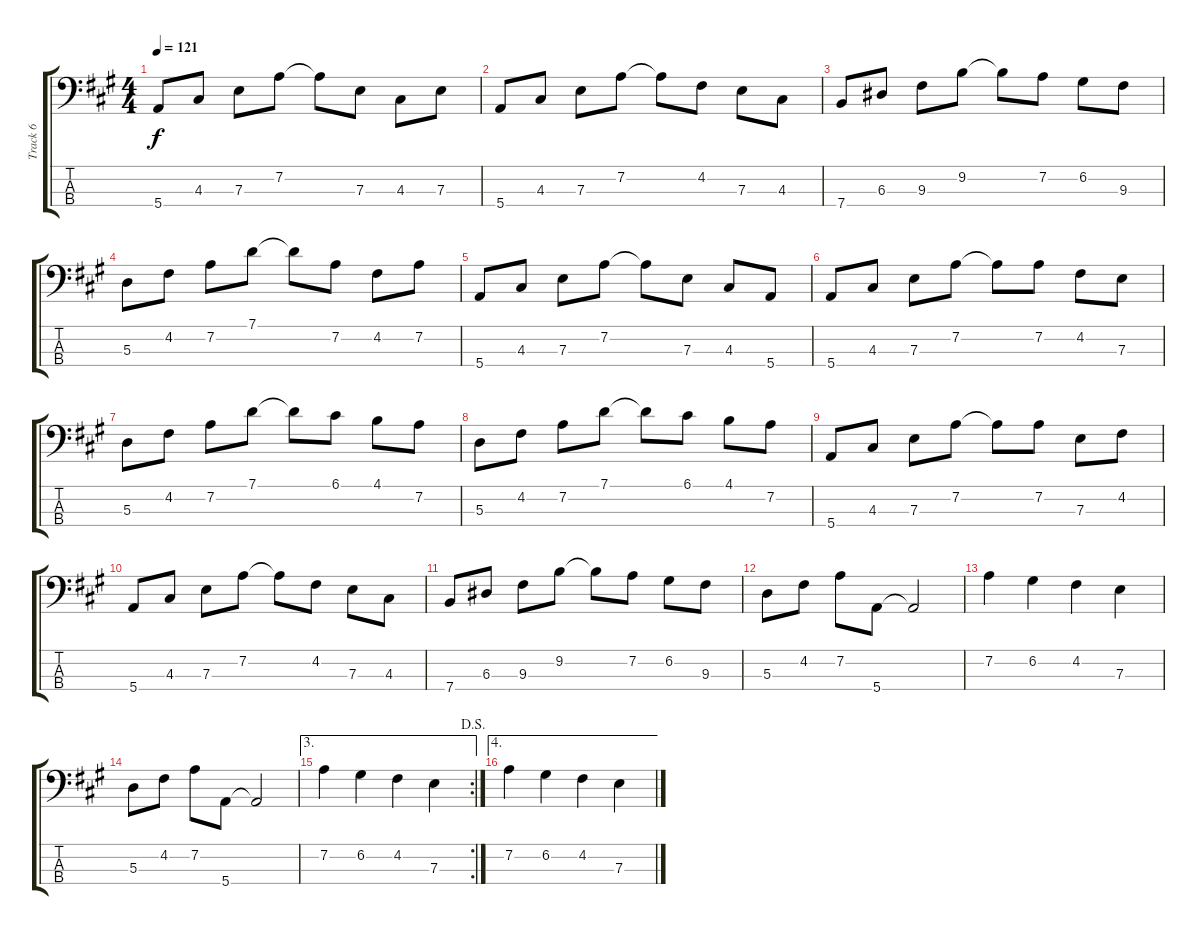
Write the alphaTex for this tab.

\track ("Track 6" "Track 6") {instrument electricbassfinger}
\staff {score tabs}
\tuning (G2 D2 A1 E1) {hide}
\ts (4 4)
\tempo 121
\clef f4
\ks a
5.4.8{dy f} 4.3.8 7.3.8 7.2.8 7.2{t}.8 7.3.8 4.3.8 7.3.8 |
5.4.8 4.3.8 7.3.8 7.2.8 7.2{t}.8 4.2.8 7.3.8 4.3.8 |
7.4.8 6.3.8 9.3.8 9.2.8 9.2{t}.8 7.2.8 6.2.8 9.3.8 |
5.3.8 4.2.8 7.2.8 7.1.8 7.1{t}.8 7.2.8 4.2.8 7.2.8 |
5.4.8 4.3.8 7.3.8 7.2.8 7.2{t}.8 7.3.8 4.3.8 5.4.8 |
5.4.8 4.3.8 7.3.8 7.2.8 7.2{t}.8 7.2.8 4.2.8 7.3.8 |
5.3.8 4.2.8 7.2.8 7.1.8 7.1{t}.8 6.1.8 4.1.8 7.2.8 |
5.3.8 4.2.8 7.2.8 7.1.8 7.1{t}.8 6.1.8 4.1.8 7.2.8 |
5.4.8 4.3.8 7.3.8 7.2.8 7.2{t}.8 7.2.8 7.3.8 4.2.8 |
5.4.8 4.3.8 7.3.8 7.2.8 7.2{t}.8 4.2.8 7.3.8 4.3.8 |
7.4.8 6.3.8 9.3.8 9.2.8 9.2{t}.8 7.2.8 6.2.8 9.3.8 |
5.3.8 4.2.8 7.2.8 5.4.8 5.4{t}.2 |
7.2.4 6.2.4 4.2.4 7.3.4 |
5.3.8 4.2.8 7.2.8 5.4.8 5.4{t}.2 |
\ae 3
\rc 2
\jump dalsegno
7.2.4 6.2.4 4.2.4 7.3.4 |
\ae 4
7.2.4 6.2.4 4.2.4 7.3.4
